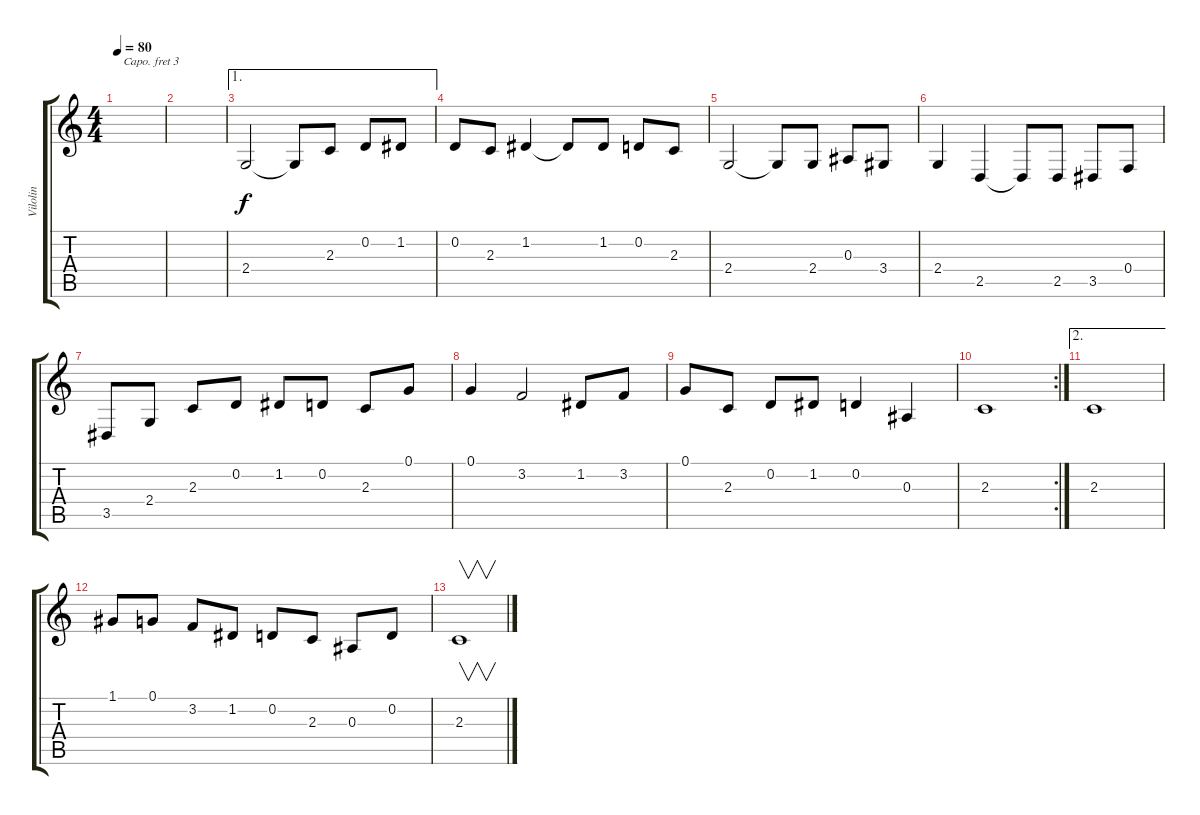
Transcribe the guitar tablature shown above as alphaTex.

\track ("Vilolin" "Vilolin") {instrument stringensemble1}
\staff {score tabs}
\capo 3
\tuning (E4 B3 G3 D3 A2 E2) {hide}
\ts (4 4)
\tempo 80
\clef g2
\ks c
|
|
\ae 1
2.4.2 2.4{t}.8 2.3.8 0.2.8 1.2.8 |
0.2.8 2.3.8 1.2.4 1.2{t}.8 1.2.8 0.2.8 2.3.8 |
2.4.2 2.4{t}.8 2.4.8 0.3.8 3.4.8 |
2.4.4 2.5.4 2.5{t}.8 2.5.8 3.5.8 0.4.8 |
3.5.8 2.4.8 2.3.8 0.2.8 1.2.8 0.2.8 2.3.8 0.1.8 |
0.1.4 3.2.2 1.2.8 3.2.8 |
0.1.8 2.3.8 0.2.8 1.2.8 0.2.4 0.3.4 |
\rc 2
2.3.1 |
\ae 2
2.3.1 |
1.1.8 0.1.8 3.2.8 1.2.8 0.2.8 2.3.8 0.3.8 0.2.8 |
2.3.1{v}
